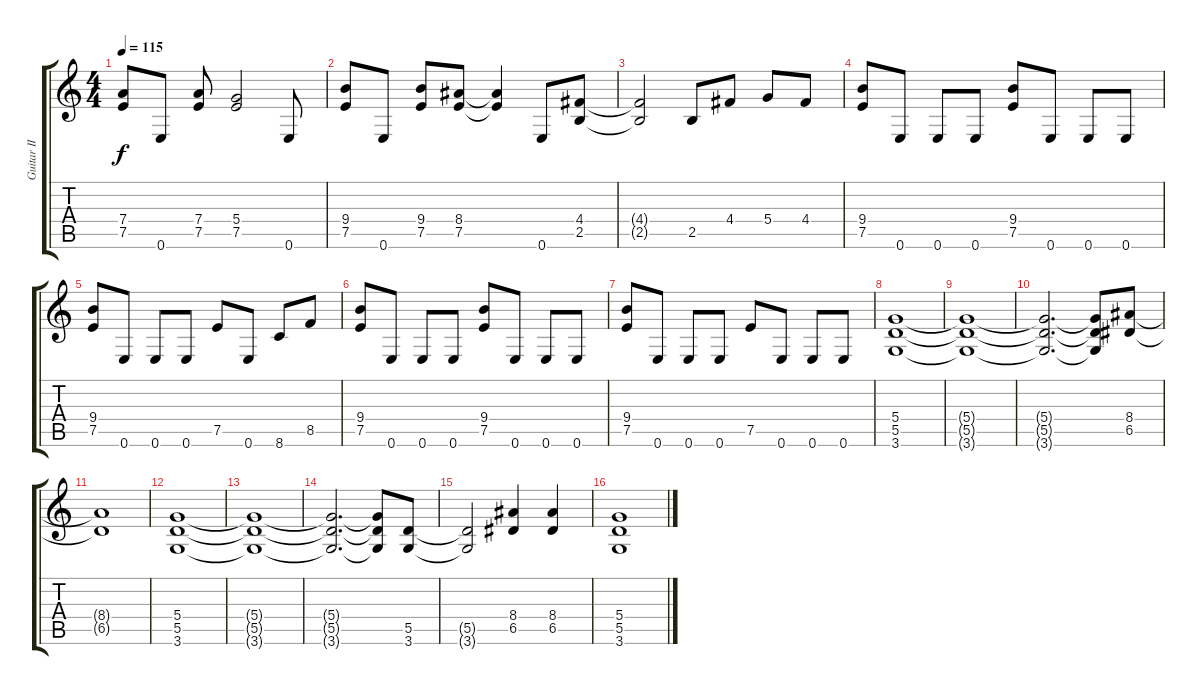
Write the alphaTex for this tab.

\track ("Guitar II" "Guitar II") {instrument distortionguitar}
\staff {score tabs}
\tuning (E4 B3 G3 D3 A2 E2) {hide}
\ts (4 4)
\tempo 115
\clef g2
\ks c
(7.4 7.5).8{dy f} 0.6.8 (7.4 7.5).8 (5.4 7.5).2 0.6.8 |
(9.4 7.5).8 0.6.8 (9.4 7.5).8 (8.4 7.5).8 (8.4{t} 7.5{t}).4 0.6.8 (4.4 2.5).8 |
(4.4{t} 2.5{t}).2 2.5.8 4.4.8 5.4.8 4.4.8 |
(9.4 7.5).8 0.6.8 0.6.8 0.6.8 (9.4 7.5).8 0.6.8 0.6.8 0.6.8 |
(9.4 7.5).8 0.6.8 0.6.8 0.6.8 7.5.8 0.6.8 8.6.8 8.5.8 |
(9.4 7.5).8 0.6.8 0.6.8 0.6.8 (9.4 7.5).8 0.6.8 0.6.8 0.6.8 |
(9.4 7.5).8 0.6.8 0.6.8 0.6.8 7.5.8 0.6.8 0.6.8 0.6.8 |
(5.4 5.5 3.6).1 |
(5.4{t} 5.5{t} 3.6{t}).1 |
(5.4{t} 5.5{t} 3.6{t}).2{d} (5.4{t} 5.5{t} 3.6{t}).8 (8.4 6.5).8 |
(8.4{t} 6.5{t}).1 |
(5.4 5.5 3.6).1 |
(5.4{t} 5.5{t} 3.6{t}).1 |
(5.4{t} 5.5{t} 3.6{t}).2{d} (5.4{t} 5.5{t} 3.6{t}).8 (5.5 3.6).8 |
(5.5{t} 3.6{t}).2 (8.4 6.5).4 (8.4 6.5).4 |
(5.4 5.5 3.6).1
